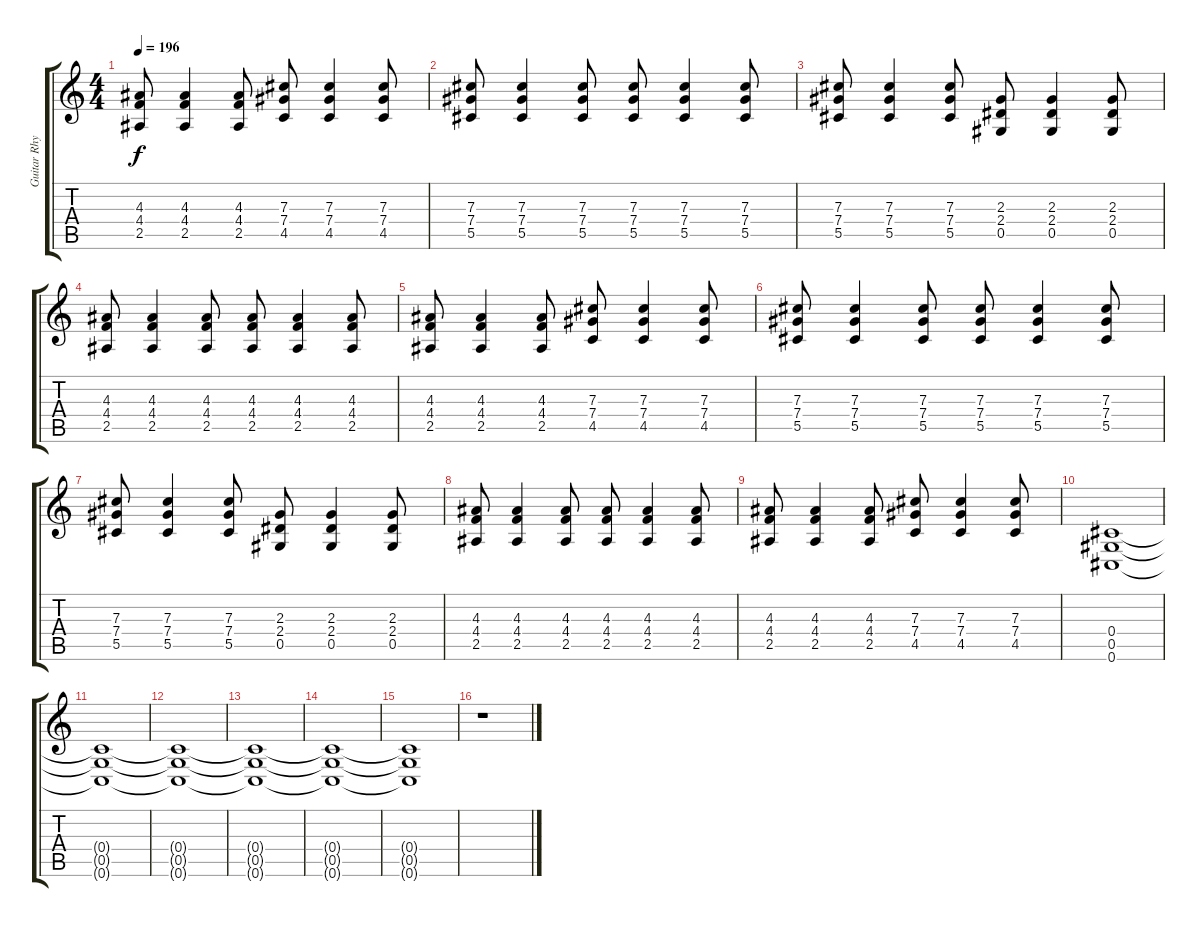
\track ("Guitar Rhythm 2" "Guitar Rhy") {instrument distortionguitar}
\staff {score tabs}
\tuning (Eb4 Bb3 Gb3 Db3 Ab2 Db2) {hide}
\ts (4 4)
\tempo 196
\clef g2
\ks c
(4.3 4.4 2.5).8{dy f} (4.3 4.4 2.5).4 (4.3 4.4 2.5).8 (7.3 7.4 4.5).8 (7.3 7.4 4.5).4 (7.3 7.4 4.5).8 |
(7.3 7.4 5.5).8 (7.3 7.4 5.5).4 (7.3 7.4 5.5).8 (7.3 7.4 5.5).8 (7.3 7.4 5.5).4 (7.3 7.4 5.5).8 |
(7.3 7.4 5.5).8 (7.3 7.4 5.5).4 (7.3 7.4 5.5).8 (2.3 2.4 0.5).8 (2.3 2.4 0.5).4 (2.3 2.4 0.5).8 |
(4.3 4.4 2.5).8 (4.3 4.4 2.5).4 (4.3 4.4 2.5).8 (4.3 4.4 2.5).8 (4.3 4.4 2.5).4 (4.3 4.4 2.5).8 |
(4.3 4.4 2.5).8 (4.3 4.4 2.5).4 (4.3 4.4 2.5).8 (7.3 7.4 4.5).8 (7.3 7.4 4.5).4 (7.3 7.4 4.5).8 |
(7.3 7.4 5.5).8 (7.3 7.4 5.5).4 (7.3 7.4 5.5).8 (7.3 7.4 5.5).8 (7.3 7.4 5.5).4 (7.3 7.4 5.5).8 |
(7.3 7.4 5.5).8 (7.3 7.4 5.5).4 (7.3 7.4 5.5).8 (2.3 2.4 0.5).8 (2.3 2.4 0.5).4 (2.3 2.4 0.5).8 |
(4.3 4.4 2.5).8 (4.3 4.4 2.5).4 (4.3 4.4 2.5).8 (4.3 4.4 2.5).8 (4.3 4.4 2.5).4 (4.3 4.4 2.5).8 |
(4.3 4.4 2.5).8 (4.3 4.4 2.5).4 (4.3 4.4 2.5).8 (7.3 7.4 4.5).8 (7.3 7.4 4.5).4 (7.3 7.4 4.5).8 |
(0.4 0.5 0.6).1 |
(0.4{t} 0.5{t} 0.6{t}).1 |
(0.4{t} 0.5{t} 0.6{t}).1 |
(0.4{t} 0.5{t} 0.6{t}).1 |
(0.4{t} 0.5{t} 0.6{t}).1 |
(0.4{t} 0.5{t} 0.6{t}).1 |
r.1
